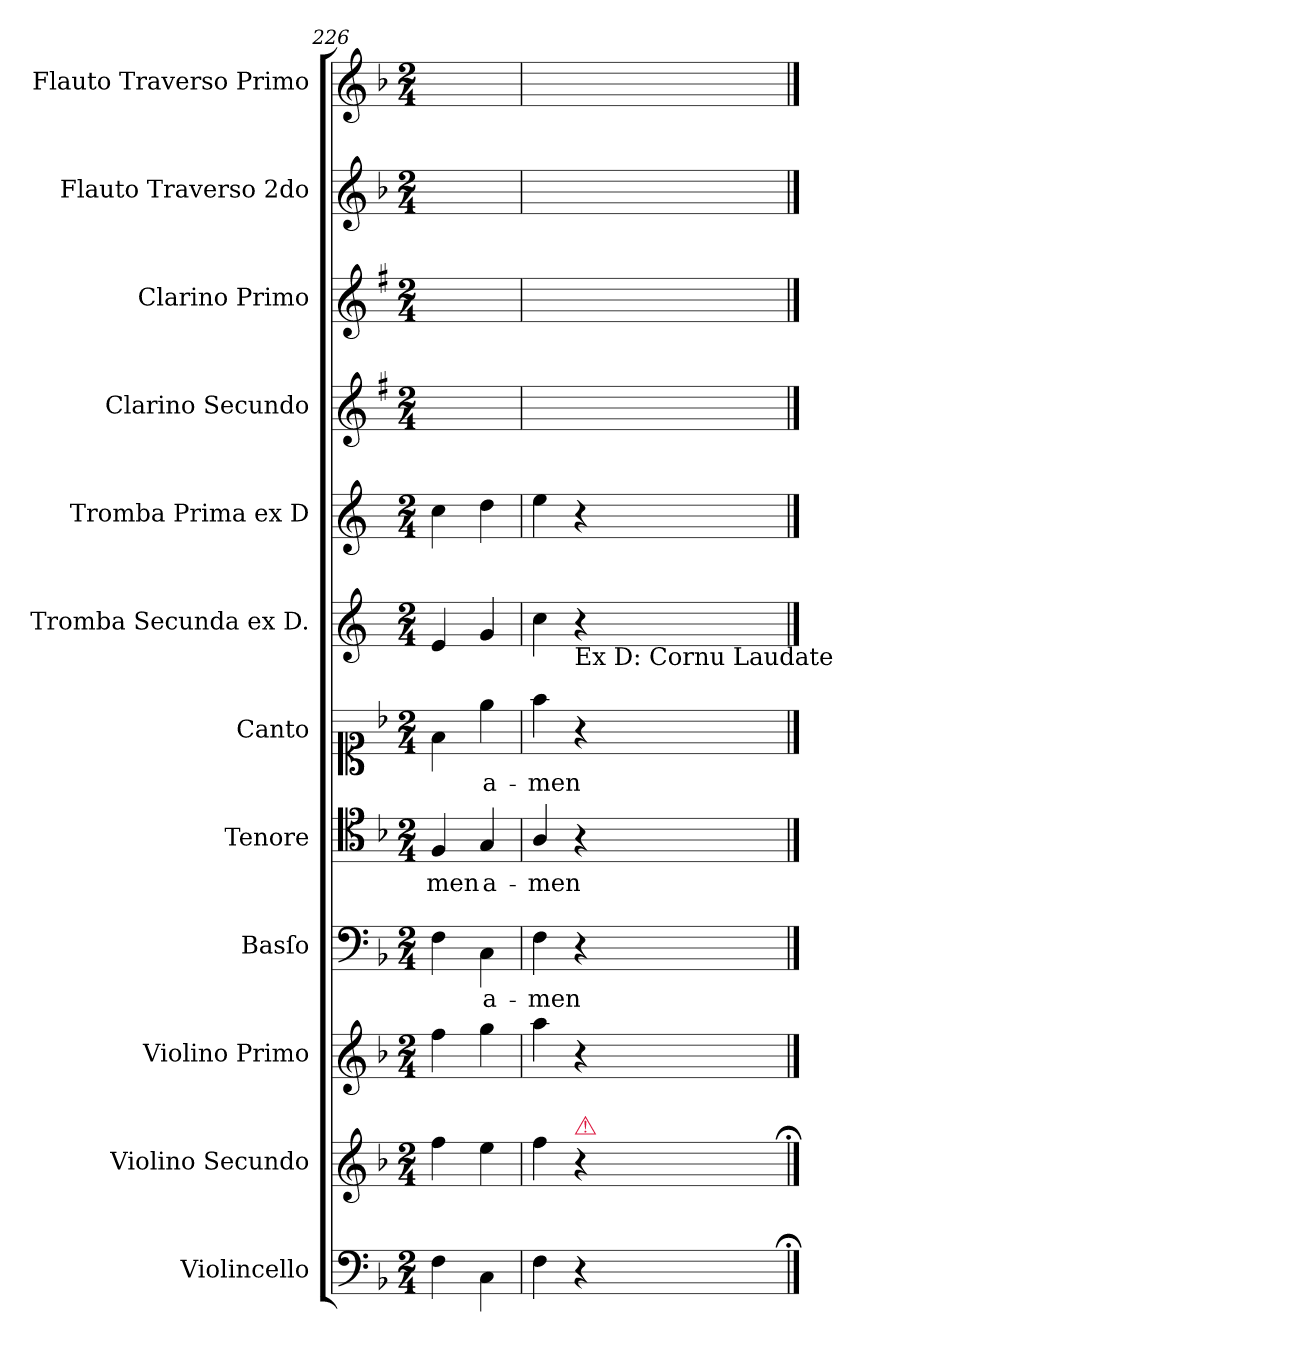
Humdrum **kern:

**kern	**kern	**kern	**kern	**text	**kern	**text	**kern	**text	**kern	**kern	**kern	**kern	**kern	**kern
*part12	*part11	*part10	*part9	*part9	*part8	*part8	*part7	*part7	*part6	*part5	*part4	*part3	*part2	*part1
*staff12	*staff11	*staff10	*staff9	*staff9	*staff8	*staff8	*staff7	*staff7	*staff6	*staff5	*staff4	*staff3	*staff2	*staff1
*I"Violincello	*I"Violino Secundo	*I"Violino Primo	*I"Basſo	*	*I"Tenore	*	*I"Canto	*	*I"Tromba Secunda ex D.	*I"Tromba Prima ex D	*I"Clarino Secundo	*I"Clarino Primo	*I"Flauto Traverso 2do	*I"Flauto Traverso Primo
*I'V-c.	*	*I'V-no I	*I'B.	*	*I'T.	*	*I'C.	*	*	*I'Tr. I	*	*I'Clarino I	*	*I'Fl. I
*clefF4	*clefG2	*clefG2	*clefF4	*	*clefC4	*	*clefC1	*	*clefG2	*clefG2	*clefG2	*clefG2	*clefG2	*clefG2
*	*	*	*	*	*	*	*	*	*ITrd4c7	*ITrd4c7	*ITrd1c2	*ITrd1c2	*	*
*k[b-]	*k[b-]	*k[b-]	*k[b-]	*	*k[b-]	*	*k[b-]	*	*k[b-]	*k[b-]	*k[b-]	*k[b-]	*k[b-]	*k[b-]
*M2/4	*M2/4	*M2/4	*M2/4	*	*M2/4	*	*M2/4	*	*M2/4	*M2/4	*M2/4	*M2/4	*M2/4	*M2/4
=226	=226	=226	=226	=226	=226	=226	=226	=226	=226	=226	=226	=226	=226	=226
4F\	4ff\	4ff\	4F\	.	4F/	-men	4f\	.	4A/	4f\	2ryy	2ryy	2ryy	2ryy
4C\	4ee\	4gg\	4C\	a-	4G/	a-	4ee\	a-	4c/	4g\	.	.	.	.
=227	=227	=227	=227	=227	=227	=227	=227	=227	=227	=227	=227	=227	=227	=227
4F\	4ff\	4aa\	4F\	-men	4A/	-men	4ff\	-men	4f\	4a\	2ryy	2ryy	2ryy	2ryy
!	!	!	!	!	!	!	!	!	!LO:TX:b:t=Ex D&colon; Cornu Laudate	!	!	!	!	!
!	!LO:TX:a:color=crimson:t=⚠	!	!	!	!	!	!	!	!	!	!	!	!	!
4r	4r	4r	4r	.	4r	.	4r	.	4r	4r	.	.	.	.
==;	==;	==	==	==	==	==	==	==	==	==	==	==	==	==
*-	*-	*-	*-	*-	*-	*-	*-	*-	*-	*-	*-	*-	*-	*-
